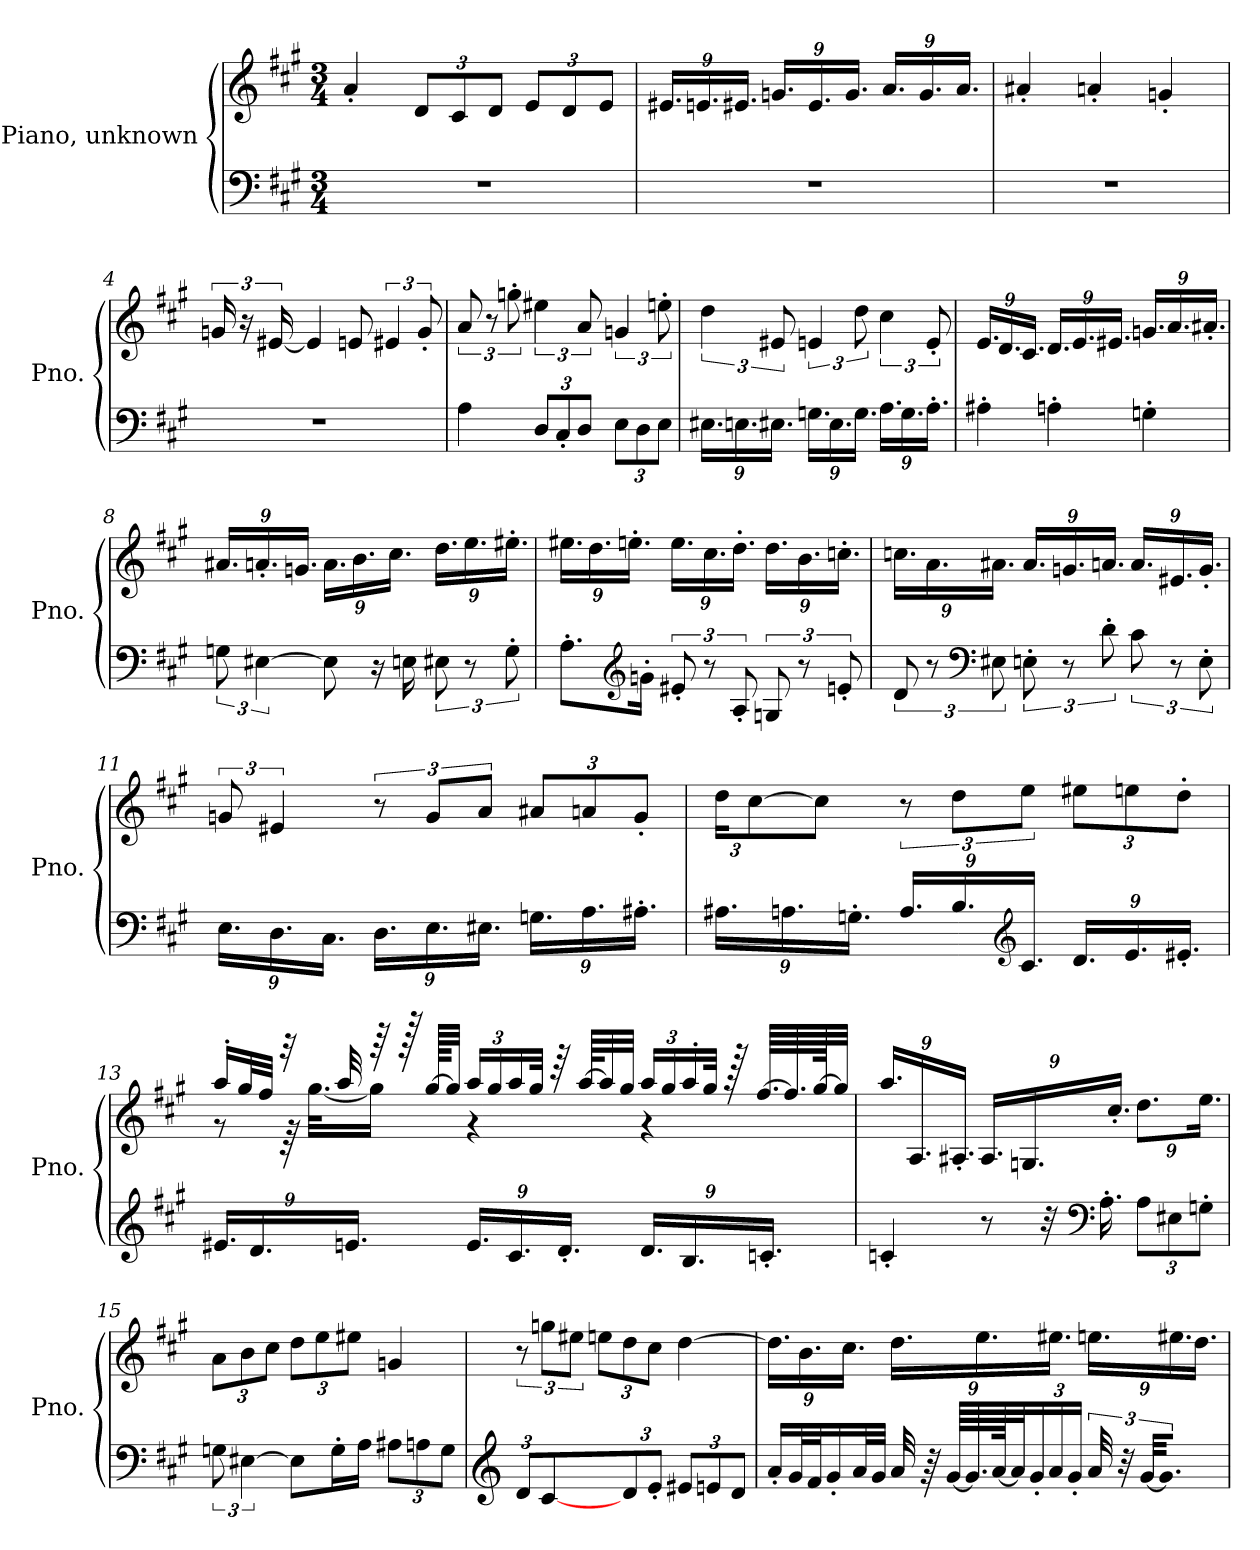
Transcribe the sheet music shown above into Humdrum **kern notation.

**kern	**kern
*part1	*part1
*staff2	*staff1
*I"Piano, unknown	*
*I'Pno.	*
*clefF4	*clefG2
*k[f#c#g#]	*k[f#c#g#]
*M3/4	*M3/4
*MM152	*MM152
=1	=1
2.r	4a'/
*	*Xbrackettup
.	12d/L
.	12c#/
.	12d/J
.	12e/L
.	12d/
.	12e/J
=2	=2
2.r	18.e#X/LL
.	18.en/
.	18.e#X/JJ
.	18.gn/LL
.	18.e#/
.	18.g/JJ
.	18.a/LL
.	18.g/
.	18.a/JJ
=3	=3
2.r	4a#X'/
.	4an'/
.	4gn'/
=4	=4
*	*brackettup
2.r	24gn/
.	24r
.	[24e#X/
.	4e#/]
.	8en/
.	6e#X/
.	12g'/
!!LO:LB:g=z
=5	=5
4A\	12a/
.	12r
.	12ggn'\
*Xbrackettup	*
12D/L	6ee#X\
12C#'/	.
12D/J	12a/
12E\L	6gn/
12D\	.
12E\J	12een'\
=6	=6
18.E#X\LL	6dd\
18.En\	.
18.E#X\JJ	12e#X/
18.Gn\LL	6en/
18.E#\	.
18.G\JJ	12dd\
18.A\LL	6cc#\
18.G\	.
18.A'\JJ	12e'/
=7	=7
*	*Xbrackettup
4A#X'\	18.e/LL
.	18.d/
.	18.c#/JJ
4An'\	18.d/LL
.	18.e/
.	18.e#X/JJ
4Gn'\	18.gn/LL
.	18.a/
.	18.a#X'/JJ
!!LO:LB:g=z
=8	=8
*brackettup	*
12Gn\	18.a#X/LL
[6E#X\	18.an'/
.	18.gn/JJ
8E#\]	18.a\LL
.	18.b\
16r	.
.	18.cc#\JJ
16En\	.
12E#X\	18.dd\LL
12r	18.ee\
12G'\	18.ee#X'\JJ
=9	=9
8.A'\L	18.ee#X\LL
.	18.dd\
.	18.een'\JJ
*clefG2	*
16gn'\Jk	.
12e#X'/	18.ee\LL
12r	18.cc#\
12A'/	18.dd'\JJ
12Gn/	18.dd\LL
12r	18.b\
12en'/	18.ccn'\JJ
!!LO:LB:g=z
=10	=10
12d/	18.ccn\LL
12r	18.a\
*clefF4	*
12E#X\	18.a#X\JJ
12En'\	18.a#/LL
12r	18.gn/
12d'\	18.an/JJ
12c#\	18.a/LL
12r	18.e#X/
12E'\	18.g'/JJ
=11	=11
*Xbrackettup	*brackettup
18.E\LL	12gn/
18.D\	6e#X/
18.C#\JJ	.
18.D\LL	12r
18.E\	12g/L
18.E#X\JJ	12a/J
*	*Xbrackettup
18.Gn\LL	12a#X/L
18.A\	12an/
18.A#X'\JJ	12g'/J
!!LO:LB:g=z
=12	=12
18.A#X\LL	24dd\KL
.	[12cc#\
18.An\	.
.	8cc#\J]
18.Gn'\JJ	.
*	*brackettup
18.A/LL	12r
18.B/	12dd\L
*clefG2	*
18.c#/JJ	12ee\J
*	*Xbrackettup
18.d/LL	12ee#X\L
18.e/	12een\
18.e#X'/JJ	12dd'\J
!!LO:LB:g=z
=13	=13
*	*^
18.e#X/LL	16aa'/LL	8r
.	32gg#/L	.
18.d/	.	.
.	32ff#/JJJ	.
.	32r	64r
.	.	[32.gg#\KLL
.	32aa/	.
18.en/JJ	.	.
.	64r	16gg#\JJ]
.	128r	.
.	[128gg#/KKLLL	.
.	32gg#/JJJ]	.
18.e/LL	24aa/LL	4r
.	24gg#/	.
18.c#/	24aa/	.
.	32gg#/JJk	.
.	64r	.
18.d'/JJ	.	.
.	[64aa/KLLL	.
.	32aa/]	.
.	32gg#/JJJ	.
18.d/LL	24aa/LL	4r
.	24gg#/	.
18.B/	24aa'/	.
.	32gg#/JJk	.
.	128r	.
.	[64.ff#/LLLL	.
18.cn'/JJ	.	.
.	64.ff#/]	.
.	[128gg#/JK	.
.	32gg#/JJJ]	.
*	*v	*v
!!LO:PB:g=z
=14	=14
4cn'/	18.aa/LL
.	18.A/
.	18.A#X'/JJ
8r	18.A#/LL
.	18.Gn/
32r	.
*clefF4	*
16.A'\	.
.	18.cc#'/JJ
12A\L	9.dd\L
12E#X\	.
12Gn'\J	18.ee\Jk
=15	=15
*brackettup	*
12Gn\	12a\L
[6E#X\	12b\
.	12cc#\J
8E#\L]	12dd\L
.	12ee\
16G'\L	.
.	12ee#X\J
16A\JJ	.
*Xbrackettup	*
12A#X\L	4gn/
12An\	.
12G\J	.
!!LO:LB:g=z
=16	=16
*clefG2	*
*	*brackettup
12d/	12r
[4c#/	12ggn\L
.	12ee#X\J
*	*Xbrackettup
.	12een\L
12d/	12dd\
12e'/J	12cc#\J
12e#X/L	[4dd\
12en/	.
12d/J	.
=17	=17
16a'/LL	18.dd\LL]
32g#/L	.
.	18.b\
32f#/J	.
16g#'/	.
.	18.cc#\JJ
32a/L	.
32g#/JJJ	.
32a/	18.dd\LL
64r	.
[64g#/LLLL	.
64.g#/]	.
.	18.ee\
[128a/JK	.
32a/J]	.
24g#'/	.
24a/	18.ee#X\JJ
24g#'/JJ	.
*brackettup	*
48a/	18.een\LL
48r	.
[48g#/KKL	.
8.g#/J]	.
.	18.ee#X\
.	18.dd\JJ
=	=
*-	*-
